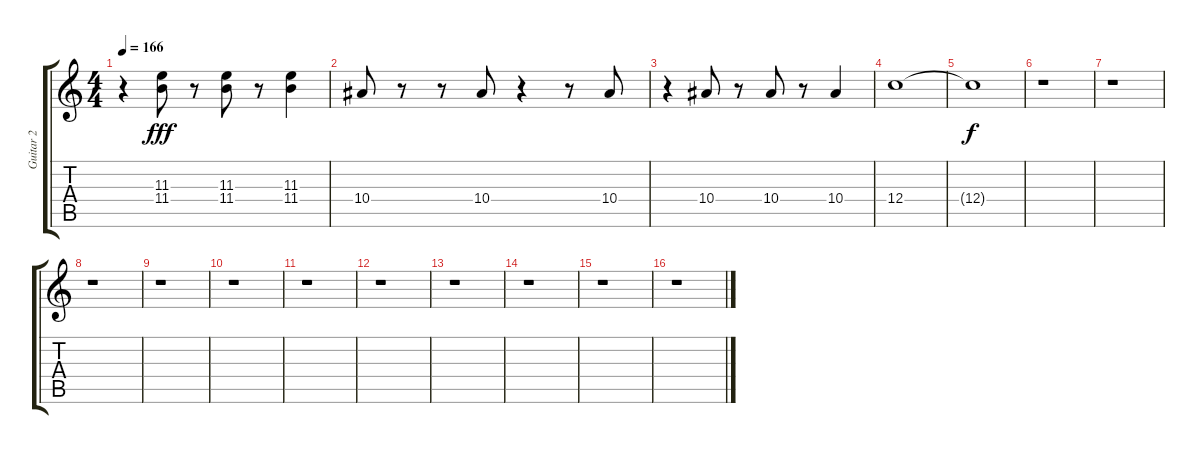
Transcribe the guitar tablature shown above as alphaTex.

\track ("Guitar 2" "Guitar 2") {instrument distortionguitar}
\staff {score tabs}
\tuning (D4 A3 F3 C3 G2 C2) {hide}
\ts (4 4)
\tempo 166
\clef g2
\ks c
r.4{dy fff} (11.3 11.4).8 r.8 (11.3 11.4).8 r.8 (11.3 11.4).4 |
10.4.8 r.8 r.8 10.4.8 r.4 r.8 10.4.8 |
r.4 10.4.8 r.8 10.4.8 r.8 10.4.4 |
12.4.1 |
12.4{t}.1{dy f} |
r.1 |
r.1 |
r.1 |
r.1 |
r.1 |
r.1 |
r.1 |
r.1 |
r.1 |
r.1 |
r.1
